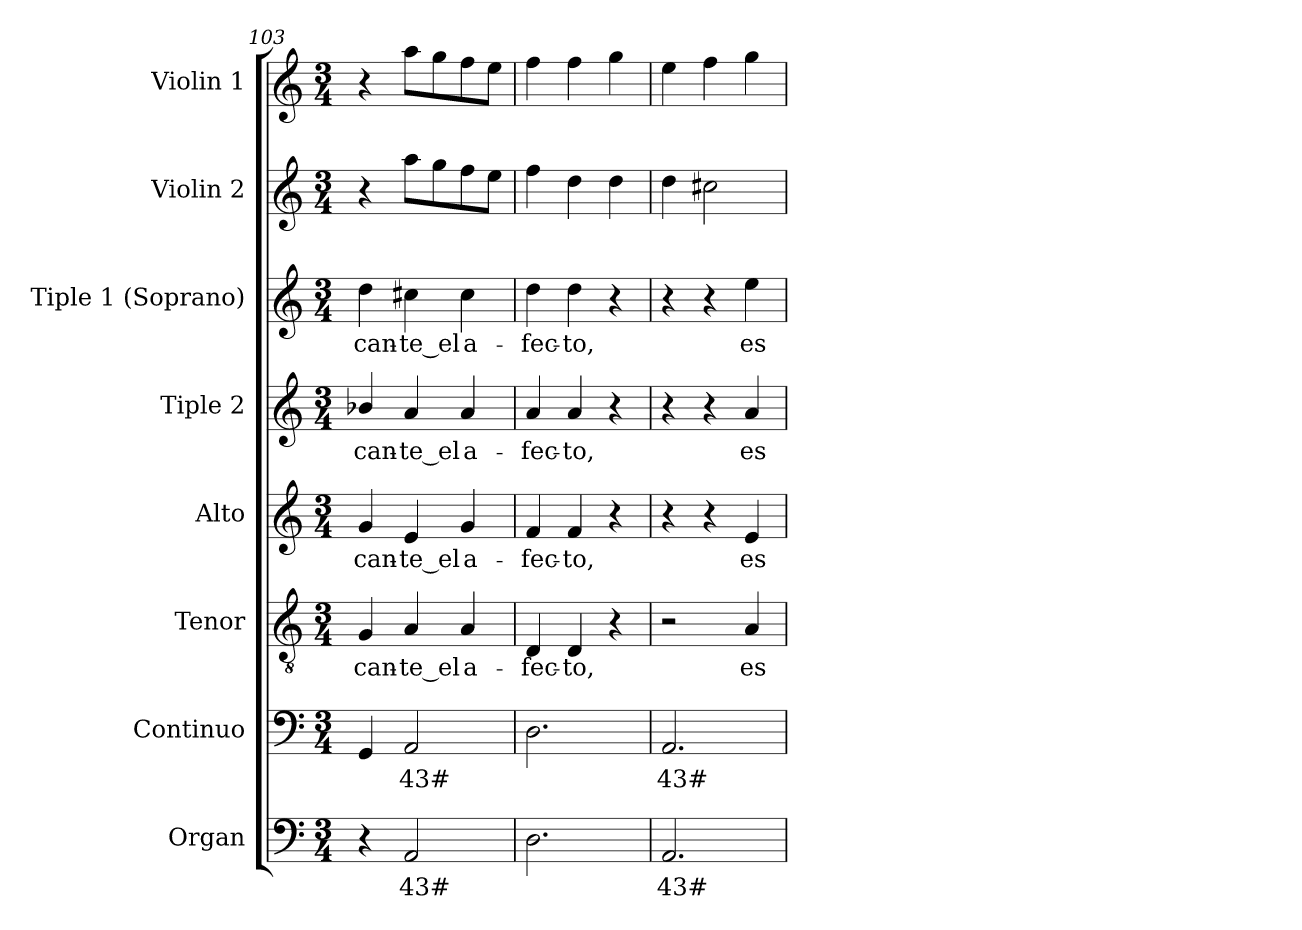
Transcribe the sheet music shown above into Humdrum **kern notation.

**kern	**text	**kern	**text	**kern	**text	**kern	**text	**kern	**text	**kern	**text	**kern	**kern
*part8	*part8	*part7	*part7	*part6	*part6	*part5	*part5	*part4	*part4	*part3	*part3	*part2	*part1
*staff8	*staff8	*staff7	*staff7	*staff6	*staff6	*staff5	*staff5	*staff4	*staff4	*staff3	*staff3	*staff2	*staff1
*I"Organ	*	*I"Continuo	*	*I"Tenor	*	*I"Alto	*	*I"Tiple 2	*	*I"Tiple 1 (Soprano)	*	*I"Violin 2	*I"Violin 1
*I'Org.	*	*I'Cont.	*	*I'T.	*	*I'A.	*	*	*	*I'S	*	*I'Vln. 2	*I'Vln. 1
*clefF4	*	*clefF4	*	*clefGv2	*	*clefG2	*	*clefG2	*	*clefG2	*	*clefG2	*clefG2
*	*	*	*	*ITrd7c12	*	*	*	*	*	*	*	*	*
*k[]	*	*k[]	*	*k[]	*	*k[]	*	*k[]	*	*k[]	*	*k[]	*k[]
*C:	*	*C:	*	*C:	*	*C:	*	*C:	*	*C:	*	*C:	*C:
*M3/4	*	*M3/4	*	*M3/4	*	*M3/4	*	*M3/4	*	*M3/4	*	*M3/4	*M3/4
=103	=103	=103	=103	=103	=103	=103	=103	=103	=103	=103	=103	=103	=103
!	!	!	!	!	!LO:LY:b:color=#000000	!	!	!	!	!	!	!	!
!	!	!	!	!	!	!	!LO:LY:b:color=#000000	!	!	!	!	!	!
!	!	!	!	!	!	!	!	!	!LO:LY:b:color=#000000	!	!	!	!
!	!	!	!	!	!	!	!	!	!	!	!LO:LY:b:color=#000000	!	!
4r	.	4GGi/	.	4GGi/	can-	4gi/	can-	4b-Xi/	can-	4ddi\	can-	4r	4r
!	!LO:LY:b:color=#000000	!	!	!	!	!	!	!	!	!	!	!	!
!	!	!	!LO:LY:b:color=#000000	!	!	!	!	!	!	!	!	!	!
!	!	!	!	!	!LO:LY:b:color=#000000	!	!	!	!	!	!	!	!
!	!	!	!	!	!	!	!LO:LY:b:color=#000000	!	!	!	!	!	!
!	!	!	!	!	!	!	!	!	!LO:LY:b:color=#000000	!	!	!	!
!	!	!	!	!	!	!	!	!	!	!	!LO:LY:b:color=#000000	!	!
2AAi/	43#	2AAi/	43#	4AAi/	-te_el	4ei/	-te_el	4ai/	-te_el	4cc#Xi\	-te_el	8aai\L	8aai\L
.	.	.	.	.	.	.	.	.	.	.	.	8ggi\	8ggi\
!	!	!	!	!	!LO:LY:b:color=#000000	!	!	!	!	!	!	!	!
!	!	!	!	!	!	!	!LO:LY:b:color=#000000	!	!	!	!	!	!
!	!	!	!	!	!	!	!	!	!LO:LY:b:color=#000000	!	!	!	!
!	!	!	!	!	!	!	!	!	!	!	!LO:LY:b:color=#000000	!	!
.	.	.	.	4AAi/	a-	4gi/	a-	4ai/	a-	4cc#i\	a-	8ffi\	8ffi\
.	.	.	.	.	.	.	.	.	.	.	.	8eei\J	8eei\J
=104	=104	=104	=104	=104	=104	=104	=104	=104	=104	=104	=104	=104	=104
!	!	!	!	!	!LO:LY:b:color=#000000	!	!	!	!	!	!	!	!
!	!	!	!	!	!	!	!LO:LY:b:color=#000000	!	!	!	!	!	!
!	!	!	!	!	!	!	!	!	!LO:LY:b:color=#000000	!	!	!	!
!	!	!	!	!	!	!	!	!	!	!	!LO:LY:b:color=#000000	!	!
2.Di\	.	2.Di\	.	4DDi/	-fec-	4fi/	-fec-	4ai/	-fec-	4ddi\	-fec-	4ffi\	4ffi\
!	!	!	!	!	!LO:LY:b:color=#000000	!	!	!	!	!	!	!	!
!	!	!	!	!	!	!	!LO:LY:b:color=#000000	!	!	!	!	!	!
!	!	!	!	!	!	!	!	!	!LO:LY:b:color=#000000	!	!	!	!
!	!	!	!	!	!	!	!	!	!	!	!LO:LY:b:color=#000000	!	!
.	.	.	.	4DDi/	-to,	4fi/	-to,	4ai/	-to,	4ddi\	-to,	4ddi\	4ffi\
.	.	.	.	4r	.	4r	.	4r	.	4r	.	4ddi\	4ggi\
!!LO:LB:g=z
=105	=105	=105	=105	=105	=105	=105	=105	=105	=105	=105	=105	=105	=105
!	!LO:LY:b:color=#000000	!	!	!	!	!	!	!	!	!	!	!	!
!	!	!	!LO:LY:b:color=#000000	!	!	!	!	!	!	!	!	!	!
2.AAi/	43#	2.AAi/	43#	2r	.	4r	.	4r	.	4r	.	4ddi\	4eei\
.	.	.	.	.	.	4r	.	4r	.	4r	.	2cc#Xi\	4ffi\
!	!	!	!	!	!LO:LY:b:color=#000000	!	!	!	!	!	!	!	!
!	!	!	!	!	!	!	!LO:LY:b:color=#000000	!	!	!	!	!	!
!	!	!	!	!	!	!	!	!	!LO:LY:b:color=#000000	!	!	!	!
!	!	!	!	!	!	!	!	!	!	!	!LO:LY:b:color=#000000	!	!
.	.	.	.	4AAi/	es	4ei/	es	4ai/	es	4eei\	es	.	4ggi\
=	=	=	=	=	=	=	=	=	=	=	=	=	=
*-	*-	*-	*-	*-	*-	*-	*-	*-	*-	*-	*-	*-	*-
